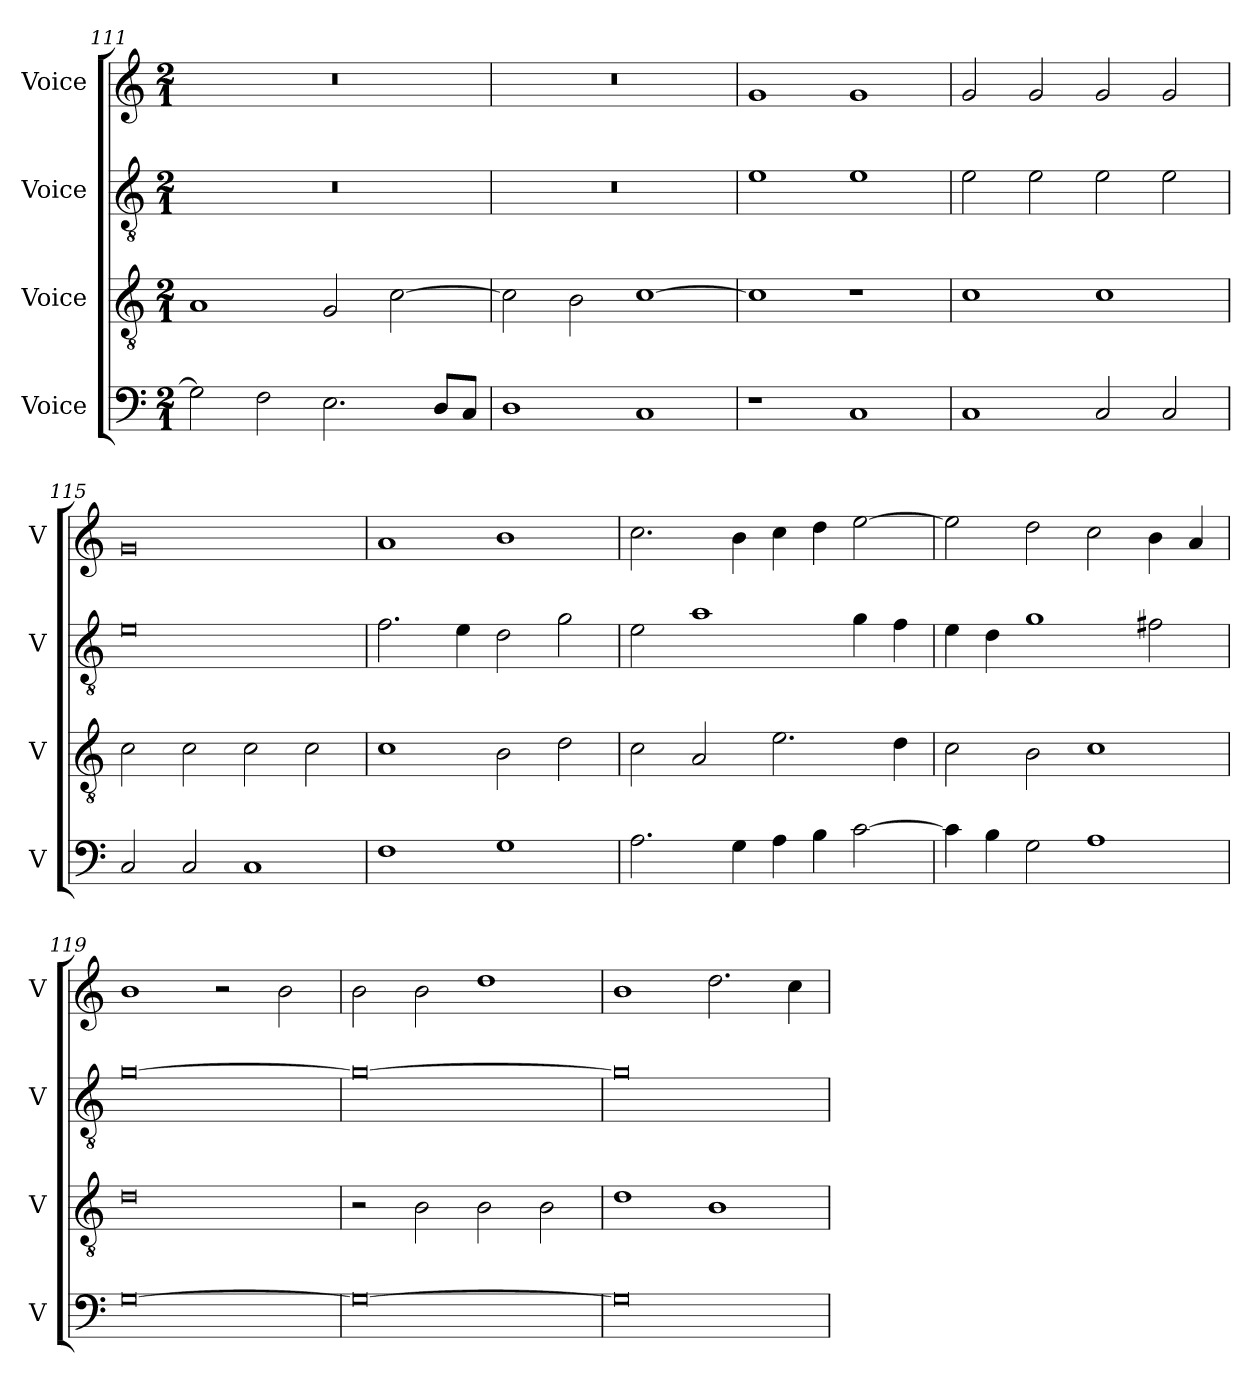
**kern	**kern	**kern	**kern
*part4	*part3	*part2	*part1
*staff4	*staff3	*staff2	*staff1
*I"Voice	*I"Voice	*I"Voice	*I"Voice
*I'V	*I'V	*I'V	*I'V
!!LO:LB:g=z
*clefF4	*clefGv2	*clefGv2	*clefG2
*k[]	*k[]	*k[]	*k[]
*M2/1	*M2/1	*M2/1	*M2/1
=111	=111	=111	=111
2G\]	1A	0r	0r
2F\	.	.	.
2.E\	2G/	.	.
.	[2c\	.	.
8D/L	.	.	.
8C/J	.	.	.
=112	=112	=112	=112
1D	2c\]	0r	0r
.	2B\	.	.
1C	[1c	.	.
=113	=113	=113	=113
1r	1c]	1e	1g
1C	1r	1e	1g
=114	=114	=114	=114
1C	1c	2e\	2g/
.	.	2e\	2g/
2C/	1c	2e\	2g/
2C/	.	2e\	2g/
!!LO:LB:g=z
=115	=115	=115	=115
2C/	2c\	0e	0g
2C/	2c\	.	.
1C	2c\	.	.
.	2c\	.	.
=116	=116	=116	=116
1F	1c	2.f\	1a
.	.	4e\	.
1G	2B\	2d\	1b
.	2d\	2g\	.
=117	=117	=117	=117
2.A\	2c\	2e\	2.cc\
.	2A/	1a	.
4G\	.	.	4b\
4A\	2.e\	.	4cc\
4B\	.	.	4dd\
[2c\	.	4g\	[2ee\
.	4d\	4f\	.
!!LO:PB:g=z
=118	=118	=118	=118
4c\]	2c\	4e\	2ee\]
4B\	.	4d\	.
2G\	2B\	1g	2dd\
1A	1c	.	2cc\
.	.	2f#X\	4b\
.	.	.	4a/
=119	=119	=119	=119
[0G	0d	[0g	1b
.	.	.	2r
.	.	.	2b\
=120	=120	=120	=120
0G_	2r	0g_	2b\
.	2B\	.	2b\
.	2B\	.	1dd
.	2B\	.	.
=121	=121	=121	=121
0G]	1d	0g]	1b
.	1B	.	2.dd\
.	.	.	4cc\
=	=	=	=
*-	*-	*-	*-
